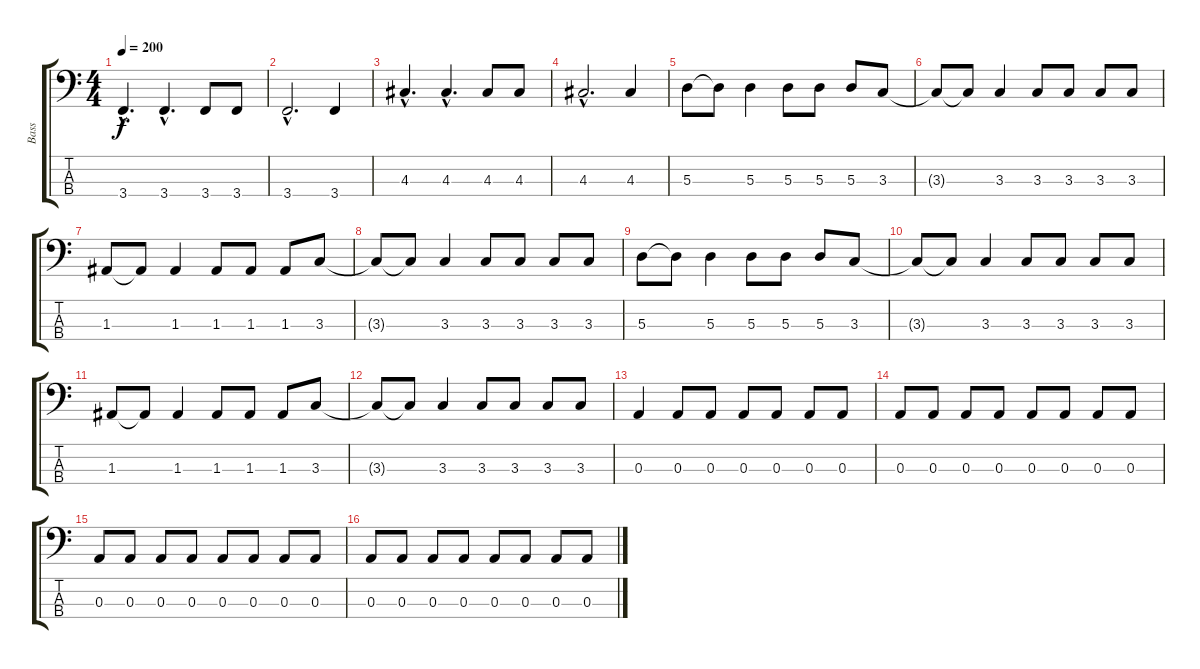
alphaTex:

\track ("Bass" "Bass") {instrument electricbassfinger}
\staff {score tabs}
\tuning (G2 D2 A1 D1) {hide}
\ts (4 4)
\tempo 200
\clef f4
\ks c
3.4{hac}.4{d dy f} 3.4{hac}.4{d} 3.4.8 3.4.8 |
3.4{hac}.2{d} 3.4.4 |
4.3{hac}.4{d} 4.3{hac}.4{d} 4.3.8 4.3.8 |
4.3{hac}.2{d} 4.3.4 |
5.3.8 5.3{t}.8 5.3.4 5.3.8 5.3.8 5.3.8 3.3.8 |
3.3{t}.8 3.3{t}.8 3.3.4 3.3.8 3.3.8 3.3.8 3.3.8 |
1.3.8 1.3{t}.8 1.3.4 1.3.8 1.3.8 1.3.8 3.3.8 |
3.3{t}.8 3.3{t}.8 3.3.4 3.3.8 3.3.8 3.3.8 3.3.8 |
5.3.8 5.3{t}.8 5.3.4 5.3.8 5.3.8 5.3.8 3.3.8 |
3.3{t}.8 3.3{t}.8 3.3.4 3.3.8 3.3.8 3.3.8 3.3.8 |
1.3.8 1.3{t}.8 1.3.4 1.3.8 1.3.8 1.3.8 3.3.8 |
3.3{t}.8 3.3{t}.8 3.3.4 3.3.8 3.3.8 3.3.8 3.3.8 |
0.3.4 0.3.8 0.3.8 0.3.8 0.3.8 0.3.8 0.3.8 |
0.3.8 0.3.8 0.3.8 0.3.8 0.3.8 0.3.8 0.3.8 0.3.8 |
0.3.8 0.3.8 0.3.8 0.3.8 0.3.8 0.3.8 0.3.8 0.3.8 |
0.3.8 0.3.8 0.3.8 0.3.8 0.3.8 0.3.8 0.3.8 0.3.8
